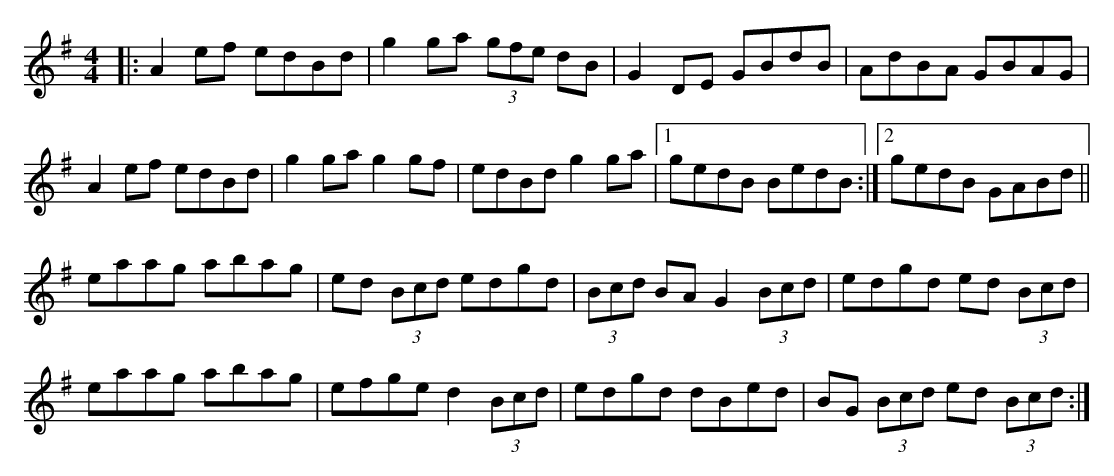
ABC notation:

X:1
M:4/4
K:Ador
|:A2 ef edBd|g2 ga (3gfe dB|G2 DE GBdB|AdBA GBAG|
A2 ef edBd|g2 ga g2 gf|edBd g2 ga|1 gedB BedB:|2 gedB GABd||
eaag abag|ed (3Bcd edgd|(3Bcd BA G2 (3Bcd|edgd ed (3Bcd|
eaag abag|efge d2 (3Bcd|edgd dBed|BG (3Bcd ed (3Bcd:|
